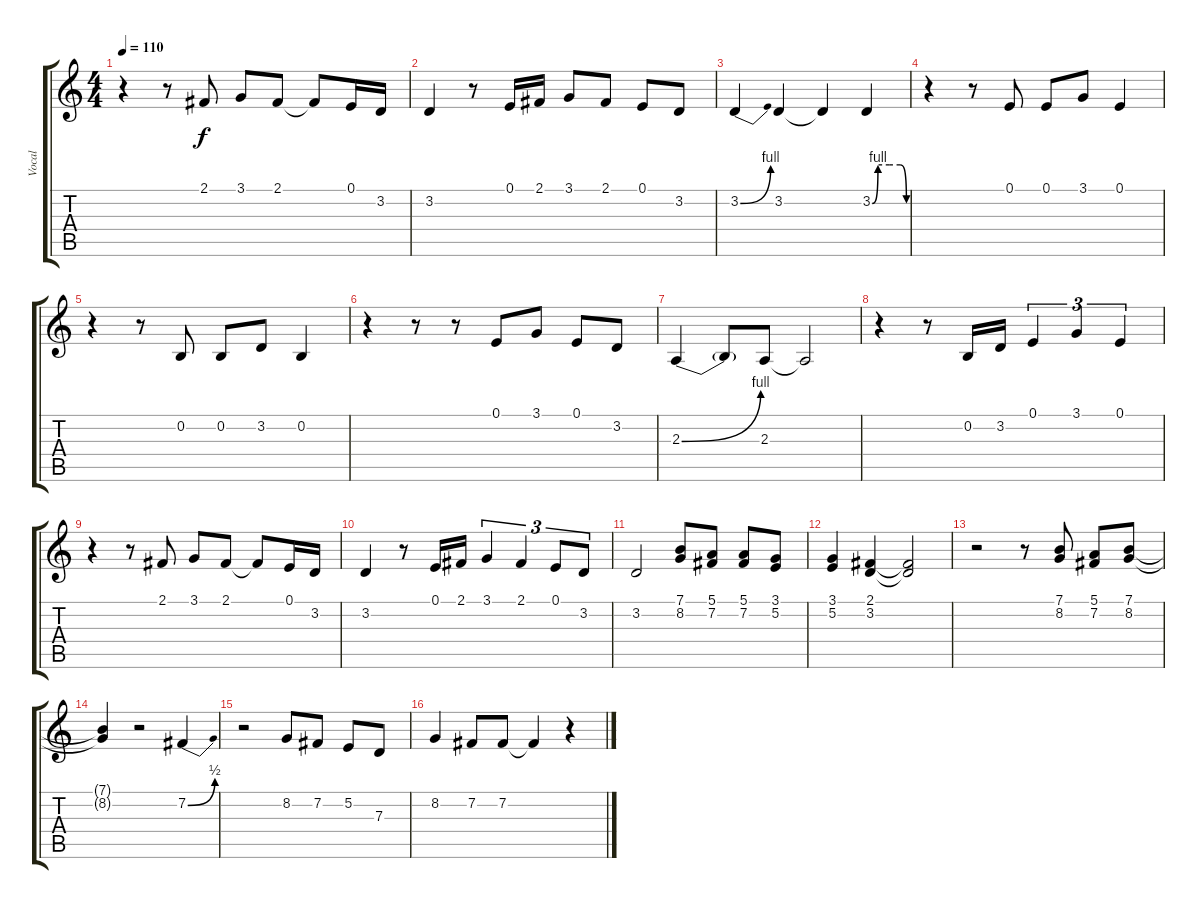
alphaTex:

\track ("Vocal" "Vocal") {instrument lead6voice}
\staff {score tabs}
\tuning (E4 B3 G3 D3 A2 E2) {hide}
\ts (4 4)
\tempo 110
\clef g2
\ks c
r.4{dy f} r.8 2.1.8 3.1.8 2.1.8 2.1{t}.8 0.1.16 3.2.16 |
3.2.4 r.8 0.1.16 2.1.16 3.1.8 2.1.8 0.1.8 3.2.8 |
3.2{be (bend 0 0 60 4)}.4 3.2.4 3.2{t}.4 3.2{be (custom 0 0 10 4 30 4 49 4 60 0)}.4 |
r.4 r.8 0.1.8 0.1.8 3.1.8 0.1.4 |
r.4 r.8 0.2.8 0.2.8 3.2.8 0.2.4 |
r.4 r.8 r.8 0.1.8 3.1.8 0.1.8 3.2.8 |
2.3{be (bend 0 0 60 4)}.4 2.3{t}.8 2.3.8 2.3{t}.2 |
r.4 r.8 0.2.16 3.2.16 0.1.4{tu (3 2)} 3.1.4{tu (3 2)} 0.1.4{tu (3 2)} |
r.4 r.8 2.1.8 3.1.8 2.1.8 2.1{t}.8 0.1.16 3.2.16 |
3.2.4 r.8 0.1.16 2.1.16 3.1.4{tu (3 2)} 2.1.4{tu (3 2)} 0.1.8{tu (3 2)} 3.2.8{tu (3 2)} |
3.2.2 (7.1 8.2).8 (5.1 7.2).8 (5.1 7.2).8 (3.1 5.2).8 |
(3.1 5.2).4 (2.1 3.2).4 (2.1{t} 3.2{t}).2 |
r.2 r.8 (7.1 8.2).8 (5.1 7.2).8 (7.1 8.2).8 |
(7.1{t} 8.2{t}).4 r.2 7.2{be (bend 0 0 60 2)}.4 |
r.2 8.2.8 7.2.8 5.2.8 7.3.8 |
8.2.4 7.2.8 7.2.8 7.2{t}.4 r.4
